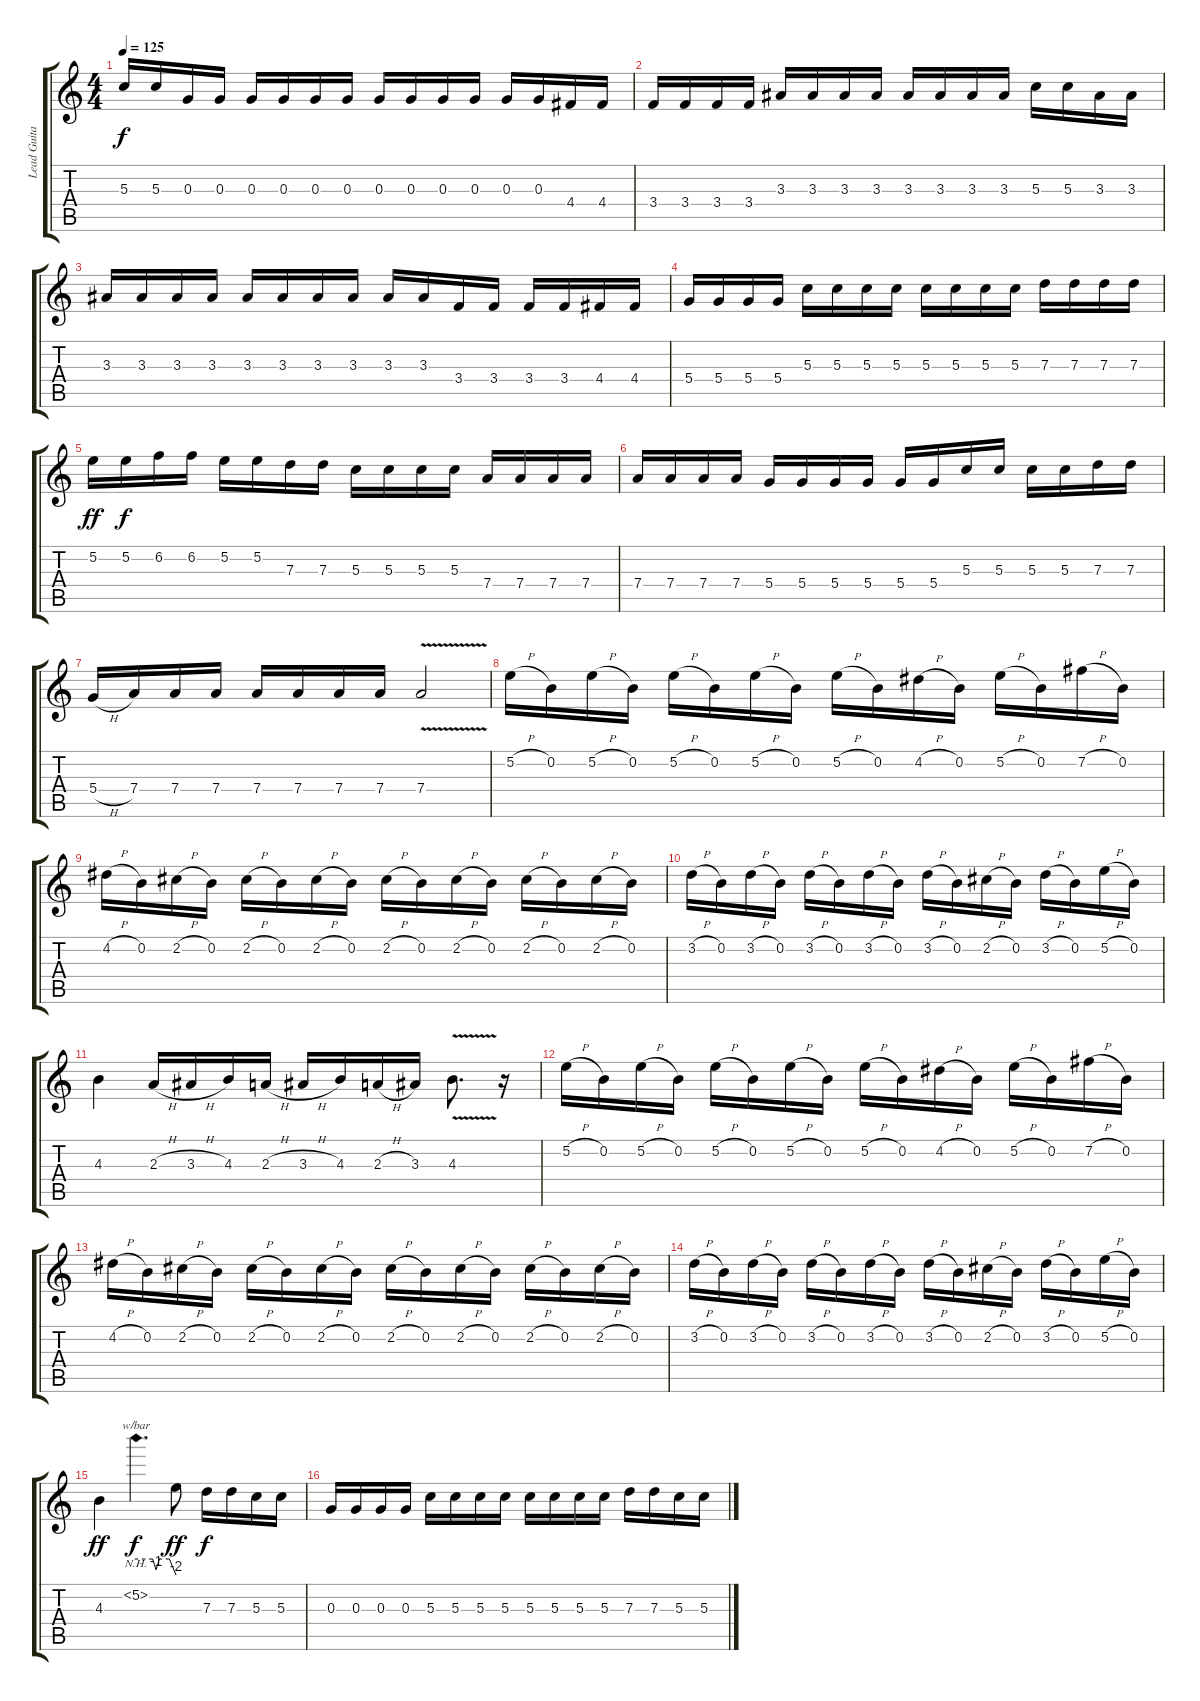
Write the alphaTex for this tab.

\track ("Lead Guitar" "Lead Guita") {instrument distortionguitar}
\staff {score tabs}
\tuning (E4 B3 G3 D3 A2 D2) {hide}
\ts (4 4)
\tempo 125
\clef g2
\ks c
5.3.16{dy f} 5.3.16 0.3.16 0.3.16 0.3.16 0.3.16 0.3.16 0.3.16 0.3.16 0.3.16 0.3.16 0.3.16 0.3.16 0.3.16 4.4.16 4.4.16 |
3.4.16 3.4.16 3.4.16 3.4.16 3.3.16 3.3.16 3.3.16 3.3.16 3.3.16 3.3.16 3.3.16 3.3.16 5.3.16 5.3.16 3.3.16 3.3.16 |
3.3.16 3.3.16 3.3.16 3.3.16 3.3.16 3.3.16 3.3.16 3.3.16 3.3.16 3.3.16 3.4.16 3.4.16 3.4.16 3.4.16 4.4.16 4.4.16 |
5.4.16 5.4.16 5.4.16 5.4.16 5.3.16 5.3.16 5.3.16 5.3.16 5.3.16 5.3.16 5.3.16 5.3.16 7.3.16 7.3.16 7.3.16 7.3.16 |
5.2.16{dy ff} 5.2.16{dy f} 6.2.16 6.2.16 5.2.16 5.2.16 7.3.16 7.3.16 5.3.16 5.3.16 5.3.16 5.3.16 7.4.16 7.4.16 7.4.16 7.4.16 |
7.4.16 7.4.16 7.4.16 7.4.16 5.4.16 5.4.16 5.4.16 5.4.16 5.4.16 5.4.16 5.3.16 5.3.16 5.3.16 5.3.16 7.3.16 7.3.16 |
5.4{h}.16 7.4.16 7.4.16 7.4.16 7.4.16 7.4.16 7.4.16 7.4.16 7.4{v}.2 |
5.2{h}.16 0.2.16 5.2{h}.16 0.2.16 5.2{h}.16 0.2.16 5.2{h}.16 0.2.16 5.2{h}.16 0.2.16 4.2{h}.16 0.2.16 5.2{h}.16 0.2.16 7.2{h}.16 0.2.16 |
4.2{h}.16 0.2.16 2.2{h}.16 0.2.16 2.2{h}.16 0.2.16 2.2{h}.16 0.2.16 2.2{h}.16 0.2.16 2.2{h}.16 0.2.16 2.2{h}.16 0.2.16 2.2{h}.16 0.2.16 |
3.2{h}.16 0.2.16 3.2{h}.16 0.2.16 3.2{h}.16 0.2.16 3.2{h}.16 0.2.16 3.2{h}.16 0.2.16 2.2{h}.16 0.2.16 3.2{h}.16 0.2.16 5.2{h}.16 0.2.16 |
4.3.4 2.3{h}.16 3.3{h}.16 4.3.16 2.3{h}.16 3.3{h}.16 4.3.16 2.3{h}.16 3.3.16 4.3{v}.8{d} r.16 |
5.2{h}.16 0.2.16 5.2{h}.16 0.2.16 5.2{h}.16 0.2.16 5.2{h}.16 0.2.16 5.2{h}.16 0.2.16 4.2{h}.16 0.2.16 5.2{h}.16 0.2.16 7.2{h}.16 0.2.16 |
4.2{h}.16 0.2.16 2.2{h}.16 0.2.16 2.2{h}.16 0.2.16 2.2{h}.16 0.2.16 2.2{h}.16 0.2.16 2.2{h}.16 0.2.16 2.2{h}.16 0.2.16 2.2{h}.16 0.2.16 |
3.2{h}.16 0.2.16 3.2{h}.16 0.2.16 3.2{h}.16 0.2.16 3.2{h}.16 0.2.16 3.2{h}.16 0.2.16 2.2{h}.16 0.2.16 3.2{h}.16 0.2.16 5.2{h}.16 0.2.16 |
4.3.4{dy ff} 5.2{nh}.4{d tbe (custom default 0 0 25 0 30 -4 35 0 50 0 60 -8) dy f} 5.2{t}.8{dy ff} 7.3.16{dy f} 7.3.16 5.3.16 5.3.16 |
0.3.16 0.3.16 0.3.16 0.3.16 5.3.16 5.3.16 5.3.16 5.3.16 5.3.16 5.3.16 5.3.16 5.3.16 7.3.16 7.3.16 5.3.16 5.3.16
